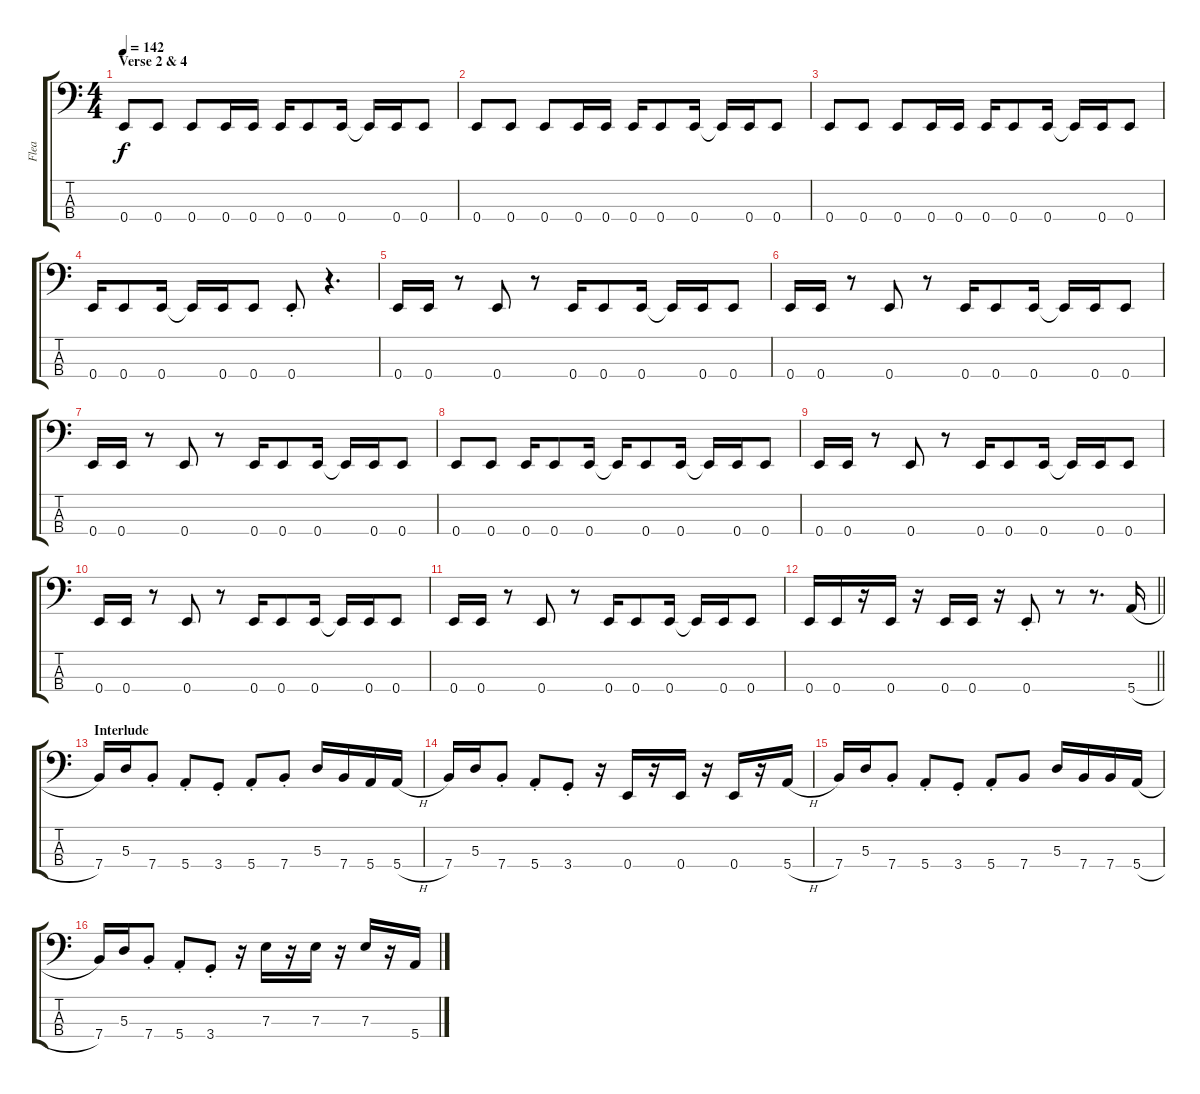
\track ("Flea " "Flea ") {instrument electricbassfinger}
\staff {score tabs}
\tuning (G2 D2 A1 E1) {hide}
\ts (4 4)
\section ("" "Verse 2 & 4")
\tempo 142
\clef f4
\ks c
0.4.8{dy f} 0.4.8 0.4.8 0.4.16 0.4.16 0.4.16 0.4.8 0.4.16 0.4{t}.16 0.4.16 0.4.8 |
0.4.8 0.4.8 0.4.8 0.4.16 0.4.16 0.4.16 0.4.8 0.4.16 0.4{t}.16 0.4.16 0.4.8 |
0.4.8 0.4.8 0.4.8 0.4.16 0.4.16 0.4.16 0.4.8 0.4.16 0.4{t}.16 0.4.16 0.4.8 |
0.4.16 0.4.8 0.4.16 0.4{t}.16 0.4.16 0.4.8 0.4{st}.8 r.4{d} |
0.4.16 0.4.16 r.8 0.4.8 r.8 0.4.16 0.4.8 0.4.16 0.4{t}.16 0.4.16 0.4.8 |
0.4.16 0.4.16 r.8 0.4.8 r.8 0.4.16 0.4.8 0.4.16 0.4{t}.16 0.4.16 0.4.8 |
0.4.16 0.4.16 r.8 0.4.8 r.8 0.4.16 0.4.8 0.4.16 0.4{t}.16 0.4.16 0.4.8 |
0.4.8 0.4.8 0.4.16 0.4.8 0.4.16 0.4{t}.16 0.4.8 0.4.16 0.4{t}.16 0.4.16 0.4.8 |
0.4.16 0.4.16 r.8 0.4.8 r.8 0.4.16 0.4.8 0.4.16 0.4{t}.16 0.4.16 0.4.8 |
0.4.16 0.4.16 r.8 0.4.8 r.8 0.4.16 0.4.8 0.4.16 0.4{t}.16 0.4.16 0.4.8 |
0.4.16 0.4.16 r.8 0.4.8 r.8 0.4.16 0.4.8 0.4.16 0.4{t}.16 0.4.16 0.4.8 |
\barLineRight lightlight
0.4.16 0.4.16 r.16 0.4.16 r.16 0.4.16 0.4.16 r.16 0.4{st}.8 r.8 r.8{d} 5.4{h}.16 |
\section ("" "Interlude")
7.4.16 5.3.16 7.4{st}.8 5.4{st}.8 3.4{st}.8 5.4{st}.8 7.4{st}.8 5.3.16 7.4.16 5.4.16 5.4{h}.16 |
7.4.16 5.3.16 7.4{st}.8 5.4{st}.8 3.4{st}.8 r.16 0.4.16 r.16 0.4.16 r.16 0.4.16 r.16 5.4{h}.16 |
7.4.16 5.3.16 7.4{st}.8 5.4{st}.8 3.4{st}.8 5.4{st}.8 7.4.8 5.3.16 7.4.16 7.4.16 5.4{h}.16 |
7.4.16 5.3.16 7.4{st}.8 5.4{st}.8 3.4{st}.8 r.16 7.3.16 r.16 7.3.16 r.16 7.3.16 r.16 5.4.16
